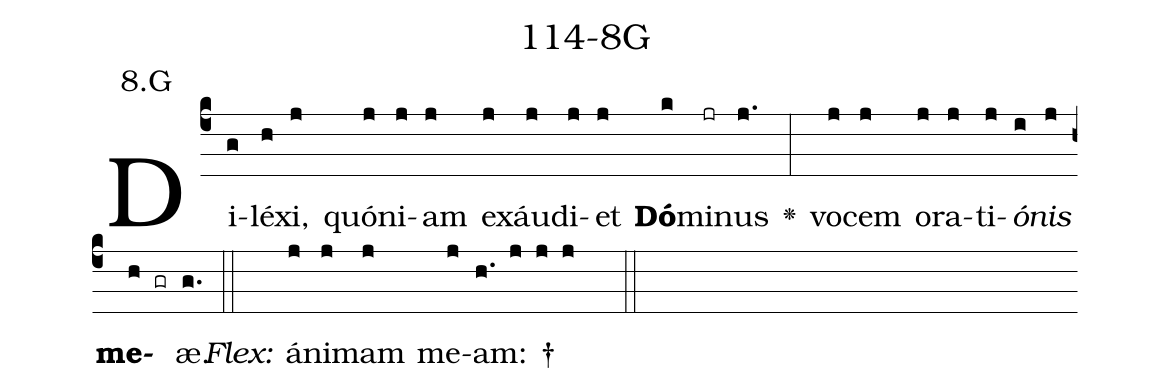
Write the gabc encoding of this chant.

name: 114-8G;
annotation: 8.G;
%%
(c4)Di(g)lé(h)xi,(j) quón(j)i(j)am(j) ex(j)áu(j)di(j)et(j) <b>Dó</b>(k)mi(jr)nus(j.) <v>\greheightstar</v>(:) vo(j)cem(j) o(j)ra(j)ti(j)<i>ó</i>(i)<i>nis</i>(j) <b>me</b>(h gr)æ.(g.) (::)
<i>Flex:</i>()  á(j)ni(j)mam(j) me(j)am: †(h. j j j  ::)

%E(j) u(j) o(i) u(j) a(h) e.(g.) (::)
